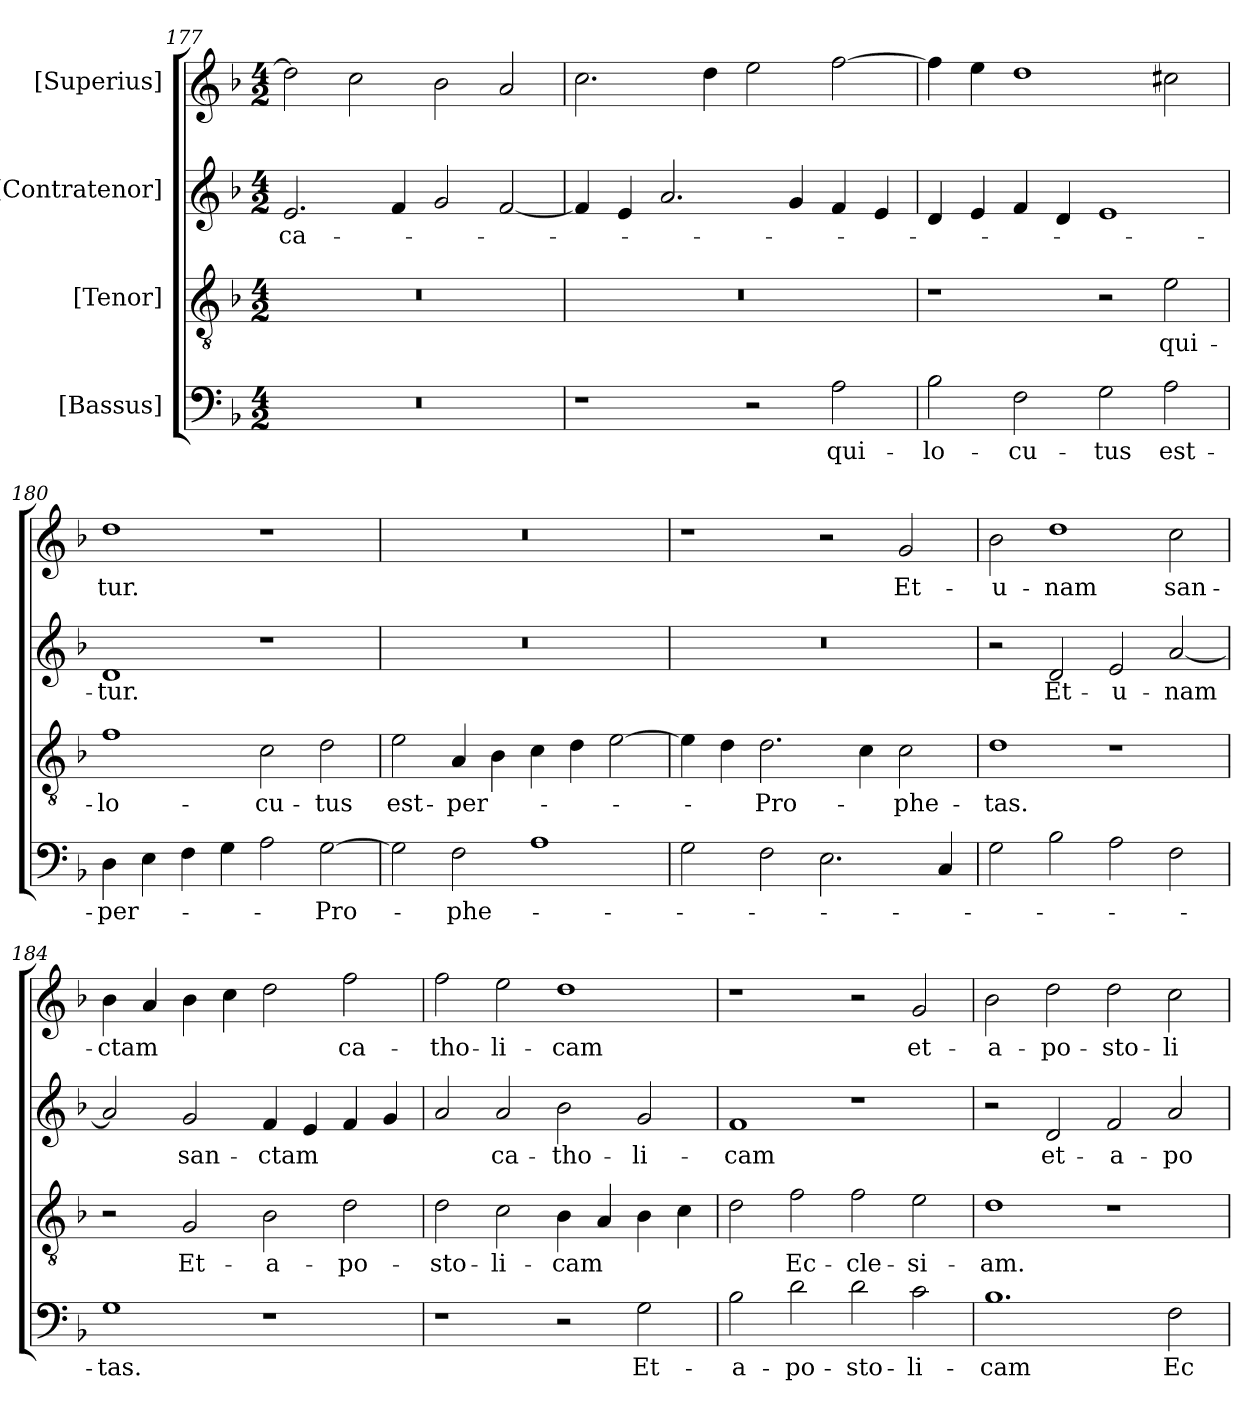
**kern	**text	**kern	**text	**kern	**text	**kern	**text
*part4	*part4	*part3	*part3	*part2	*part2	*part1	*part1
*staff4	*staff4	*staff3	*staff3	*staff2	*staff2	*staff1	*staff1
*I"[Bassus]	*	*I"[Tenor]	*	*I"[Contratenor]	*	*I"[Superius]	*
*clefF4	*	*clefGv2	*	*clefG2	*	*clefG2	*
*k[b-]	*	*k[b-]	*	*k[b-]	*	*k[b-]	*
*M4/2	*	*M4/2	*	*M4/2	*	*M4/2	*
=177	=177	=177	=177	=177	=177	=177	=177
0r	.	0r	.	2.e/	-ca-	2dd\]	.
.	.	.	.	.	.	2cc\	.
.	.	.	.	4f/	.	.	.
.	.	.	.	2g/	.	2b-\	.
.	.	.	.	[2f/	.	2a/	.
=178	=178	=178	=178	=178	=178	=178	=178
1r	.	0r	.	4f/]	.	2.cc\	.
.	.	.	.	4e/	.	.	.
.	.	.	.	2.a/	.	.	.
.	.	.	.	.	.	4dd\	.
2r	.	.	.	.	.	2ee\	.
.	.	.	.	4g/	.	.	.
2A\	qui-	.	.	4f/	.	[2ff\	.
.	.	.	.	4e/	.	.	.
=179	=179	=179	=179	=179	=179	=179	=179
2B-\	lo-	1r	.	4d/	.	4ff\]	.
.	.	.	.	4e/	.	4ee\	.
2F\	-cu-	.	.	4f/	.	1dd\	.
.	.	.	.	4d/	.	.	.
2G\	-tus	2r	.	1e/	.	.	.
2A\	est-	2e\	qui-	.	.	2cc#X\	.
=180	=180	=180	=180	=180	=180	=180	=180
4D\	per-	1f\	lo-	1d/	-tur.	1dd\	-tur.
4E\	.	.	.	.	.	.	.
4F\	.	.	.	.	.	.	.
4G\	.	.	.	.	.	.	.
2A\	.	2c\	-cu-	1r	.	1r	.
[2G\	Pro-	2d\	-tus	.	.	.	.
=181	=181	=181	=181	=181	=181	=181	=181
2G\]	.	2e\	est-	0r	.	0r	.
2F\	-phe-	4A/	per-	.	.	.	.
.	.	4B-\	.	.	.	.	.
1A\	.	4c\	.	.	.	.	.
.	.	4d\	.	.	.	.	.
.	.	[2e\	.	.	.	.	.
=182	=182	=182	=182	=182	=182	=182	=182
2G\	.	4e\]	.	0r	.	1r	.
.	.	4d\	.	.	.	.	.
2F\	.	2.d\	Pro-	.	.	.	.
2.E\	.	.	.	.	.	2r	.
.	.	4c\	.	.	.	.	.
.	.	2c\	-phe-	.	.	2g/	Et-
4C/	.	.	.	.	.	.	.
=183	=183	=183	=183	=183	=183	=183	=183
2G\	.	1d\	-tas.	2r	.	2b-\	u-
2B-\	.	.	.	2d/	Et-	1dd\	-nam
2A\	.	1r	.	2e/	u-	.	.
2F\	.	.	.	[2a/	-nam	2cc\	san-
=184	=184	=184	=184	=184	=184	=184	=184
1G\	-tas.	2r	.	2a/]	.	4b-\	-ctam
.	.	.	.	.	.	4a/	.
.	.	2G/	Et-	2g/	san-	4b-\	.
.	.	.	.	.	.	4cc\	.
1r	.	2B-\	a-	4f/	-ctam	2dd\	.
.	.	.	.	4e/	.	.	.
.	.	2d\	-po-	4f/	.	2ff\	ca-
.	.	.	.	4g/	.	.	.
=185	=185	=185	=185	=185	=185	=185	=185
1r	.	2d\	-sto-	2a/	.	2ff\	-tho-
.	.	2c\	-li-	2a/	ca-	2ee\	-li-
2r	.	4B-\	-cam	2b-\	-tho-	1dd\	-cam
.	.	4A/	.	.	.	.	.
2G\	Et-	4B-\	.	2g/	-li-	.	.
.	.	4c\	.	.	.	.	.
=186	=186	=186	=186	=186	=186	=186	=186
2B-\	a-	2d\	.	1f/	-cam	1r	.
2d\	-po-	2f\	Ec-	.	.	.	.
2d\	-sto-	2f\	-cle-	1r	.	2r	.
2c\	-li-	2e\	-si-	.	.	2g/	et-
=187	=187	=187	=187	=187	=187	=187	=187
1.B-\	-cam	1d\	-am.	2r	.	2b-\	a-
.	.	.	.	2d/	et-	2dd\	-po-
.	.	1r	.	2f/	a-	2dd\	-sto-
2F\	Ec-	.	.	2a/	-po-	2cc\	-li-
=	=	=	=	=	=	=	=
*-	*-	*-	*-	*-	*-	*-	*-
